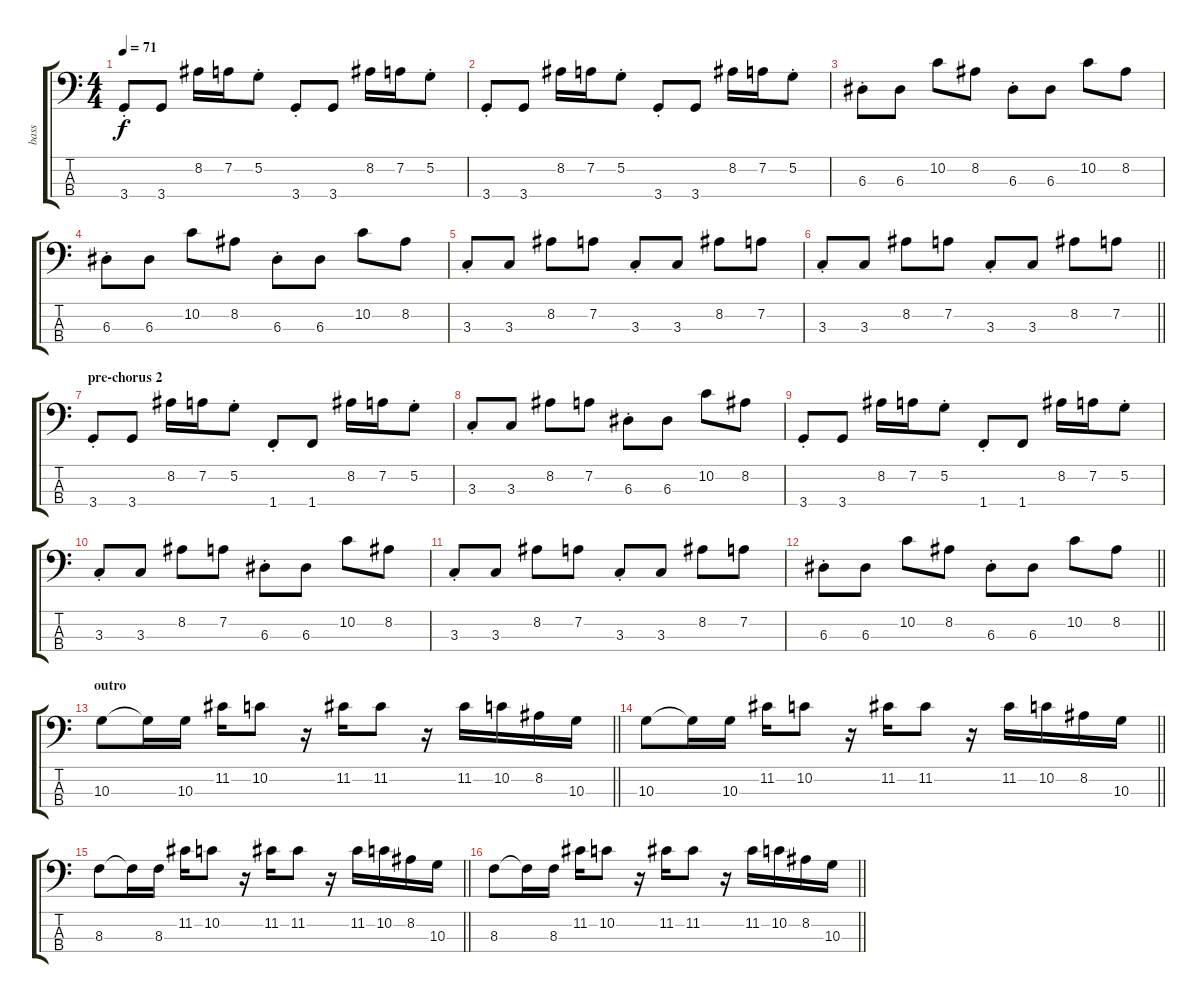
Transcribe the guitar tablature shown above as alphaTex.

\track ("bass " "bass ") {instrument electricguitarjazz}
\staff {score tabs}
\tuning (G2 D2 A1 E1) {hide}
\ts (4 4)
\tempo 71
\clef f4
\ks c
3.4{st}.8{dy f} 3.4.8 8.2.16 7.2.16 5.2{st}.8 3.4{st}.8 3.4.8 8.2.16 7.2.16 5.2{st}.8 |
3.4{st}.8 3.4.8 8.2.16 7.2.16 5.2{st}.8 3.4{st}.8 3.4.8 8.2.16 7.2.16 5.2{st}.8 |
6.3{st}.8 6.3.8 10.2.8 8.2.8 6.3{st}.8 6.3.8 10.2.8 8.2.8 |
6.3{st}.8 6.3.8 10.2.8 8.2.8 6.3{st}.8 6.3.8 10.2.8 8.2.8 |
3.3{st}.8 3.3.8 8.2.8 7.2.8 3.3{st}.8 3.3.8 8.2.8 7.2.8 |
\barLineRight lightlight
3.3{st}.8 3.3.8 8.2.8 7.2.8 3.3{st}.8 3.3.8 8.2.8 7.2.8 |
\section ("" "pre-chorus 2")
3.4{st}.8 3.4.8 8.2.16 7.2.16 5.2{st}.8 1.4{st}.8 1.4.8 8.2.16 7.2.16 5.2{st}.8 |
3.3{st}.8 3.3.8 8.2.8 7.2.8 6.3{st}.8 6.3.8 10.2.8 8.2.8 |
3.4{st}.8 3.4.8 8.2.16 7.2.16 5.2{st}.8 1.4{st}.8 1.4.8 8.2.16 7.2.16 5.2{st}.8 |
3.3{st}.8 3.3.8 8.2.8 7.2.8 6.3{st}.8 6.3.8 10.2.8 8.2.8 |
3.3{st}.8 3.3.8 8.2.8 7.2.8 3.3{st}.8 3.3.8 8.2.8 7.2.8 |
\barLineRight lightlight
6.3{st}.8 6.3.8 10.2.8 8.2.8 6.3{st}.8 6.3.8 10.2.8 8.2.8 |
\section ("" "outro")
\barLineRight lightlight
10.3.8 10.3{t}.16 10.3.16 11.2.16 10.2.8 r.16 11.2.16 11.2.8 r.16 11.2.16 10.2.16 8.2.16 10.3.16 |
\barLineRight lightlight
10.3.8 10.3{t}.16 10.3.16 11.2.16 10.2.8 r.16 11.2.16 11.2.8 r.16 11.2.16 10.2.16 8.2.16 10.3.16 |
\barLineRight lightlight
8.3.8 8.3{t}.16 8.3.16 11.2.16 10.2.8 r.16 11.2.16 11.2.8 r.16 11.2.16 10.2.16 8.2.16 10.3.16 |
\barLineRight lightlight
8.3.8 8.3{t}.16 8.3.16 11.2.16 10.2.8 r.16 11.2.16 11.2.8 r.16 11.2.16 10.2.16 8.2.16 10.3.16
